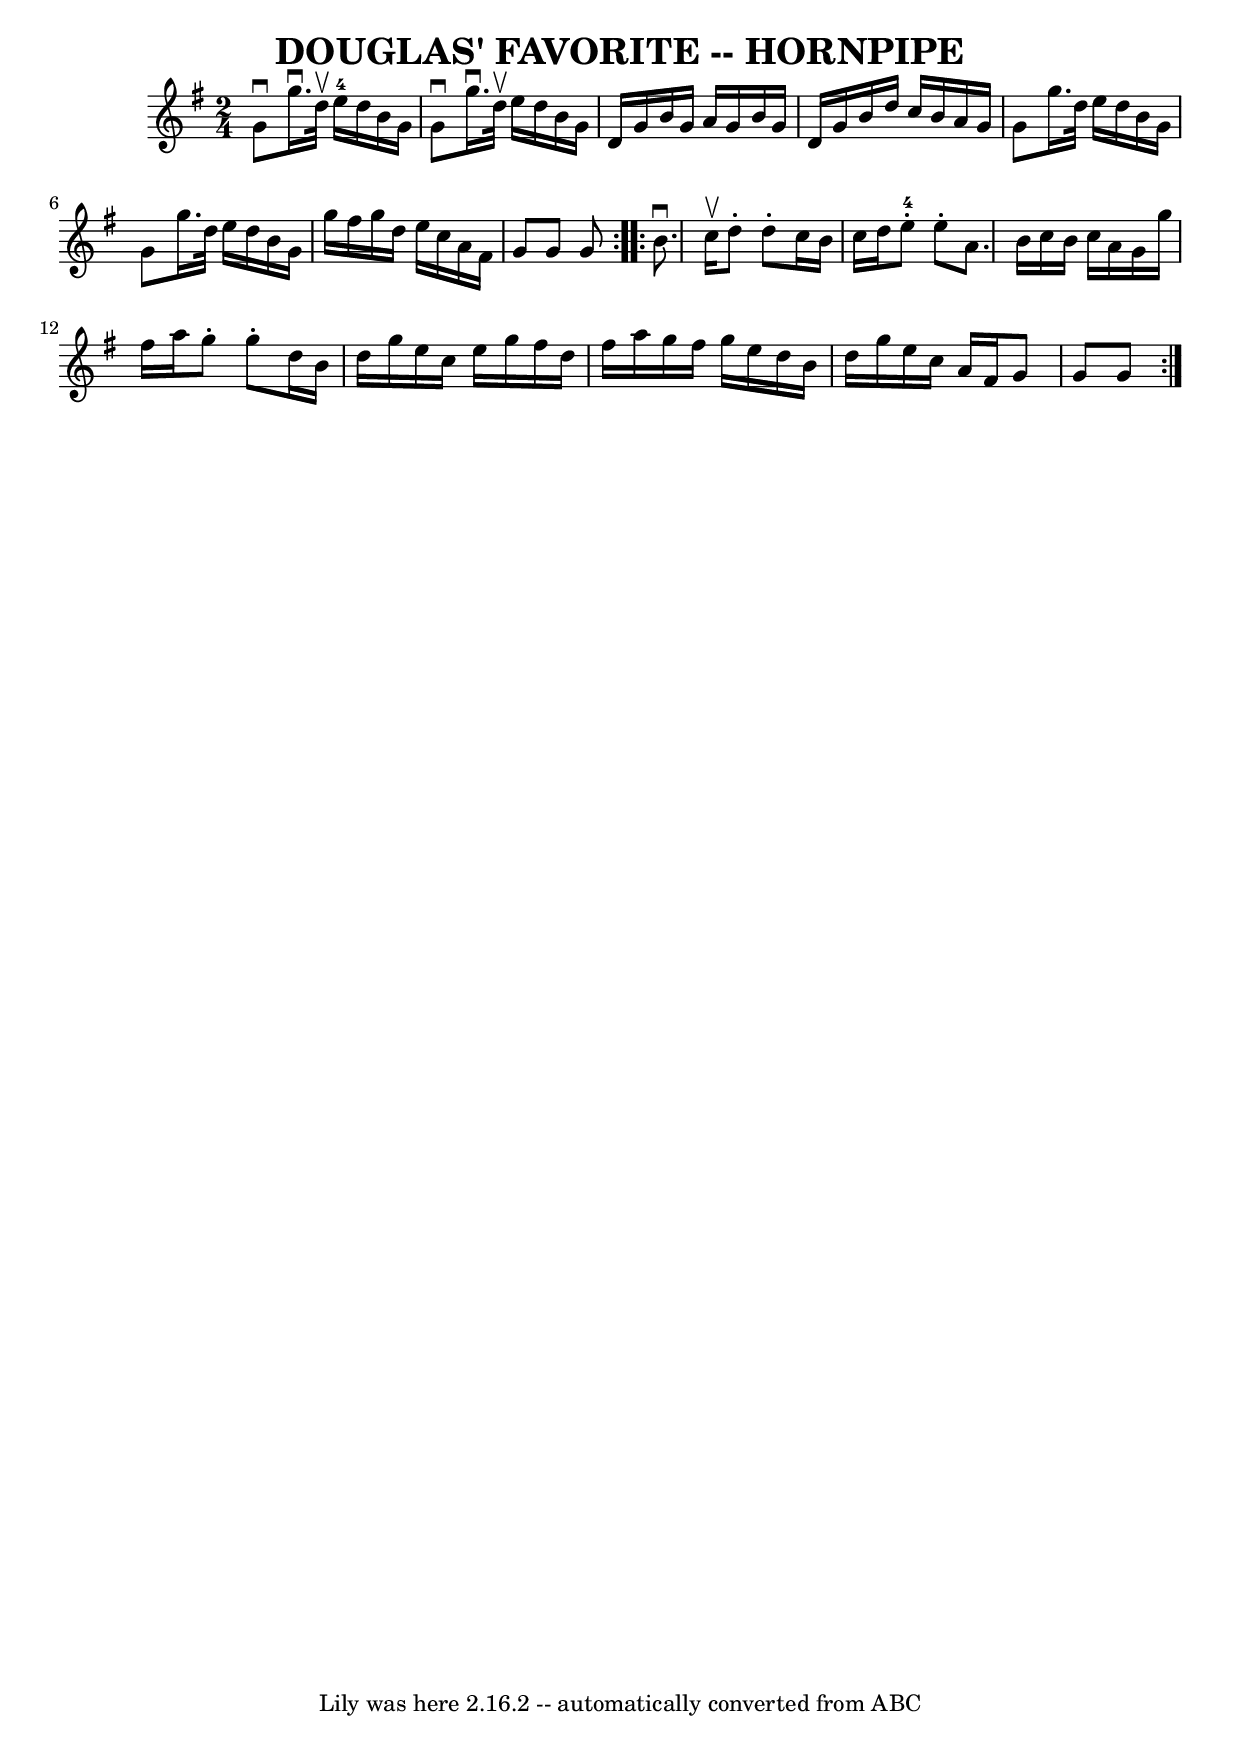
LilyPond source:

\version "2.7.40"
\include "Mammoth.ily"
\header {
	%% book = "Ryan's Mammoth Collection of Fiddle Tunes"
	crossRefNumber = "1"
	footnotes = ""
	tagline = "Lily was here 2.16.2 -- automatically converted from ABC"
	title = "DOUGLAS' FAVORITE -- HORNPIPE"
}
voicedefault =  {
\set Score.defaultBarType = "empty"

\repeat volta 2 {
\time 2/4 \key g \major g'8^\downbow g''16.^\downbow d''32^\upbow     
e''16-4 d''16 b'16 g'16    |
 g'8^\downbow g''16. 
^\downbow d''32^\upbow e''16 d''16 b'16 g'16    |
 d'16   
 g'16 b'16 g'16 a'16 g'16 b'16 g'16    |
 d'16    
g'16 b'16 d''16 c''16 b'16 a'16 g'16    |
 g'8    
g''16. d''32 e''16 d''16 b'16 g'16    |
 g'8 g''16.   
 d''32 e''16 d''16 b'16 g'16    |
 g''16 fis''16    
g''16 d''16 e''16 c''16 a'16 fis'16    |
 g'8 g'8    
g'8    }     \repeat volta 2 { b'8.^\downbow c''16^\upbow d''8 -.   
d''8 -.   |
 c''16 b'16 c''16 d''16 e''8-4-. e''8 -. 
  |
 a'8. b'16 c''16 b'16 c''16 a'16    |
 g'16  
 g''16 fis''16 a''16 g''8 -. g''8 -.   |
 d''16 b'16   
 d''16 g''16 e''16 c''16 e''16 g''16    |
 fis''16    
d''16 fis''16 a''16 g''16 fis''16 g''16 e''16    |
   
d''16 b'16 d''16 g''16 e''16 c''16 a'16 fis'16    |
 
 g'8 g'8 g'8    }   
}

\score{
    <<

	\context Staff="default"
	{
	    \voicedefault 
	}

    >>
	\layout {
	}
	\midi {}
}
